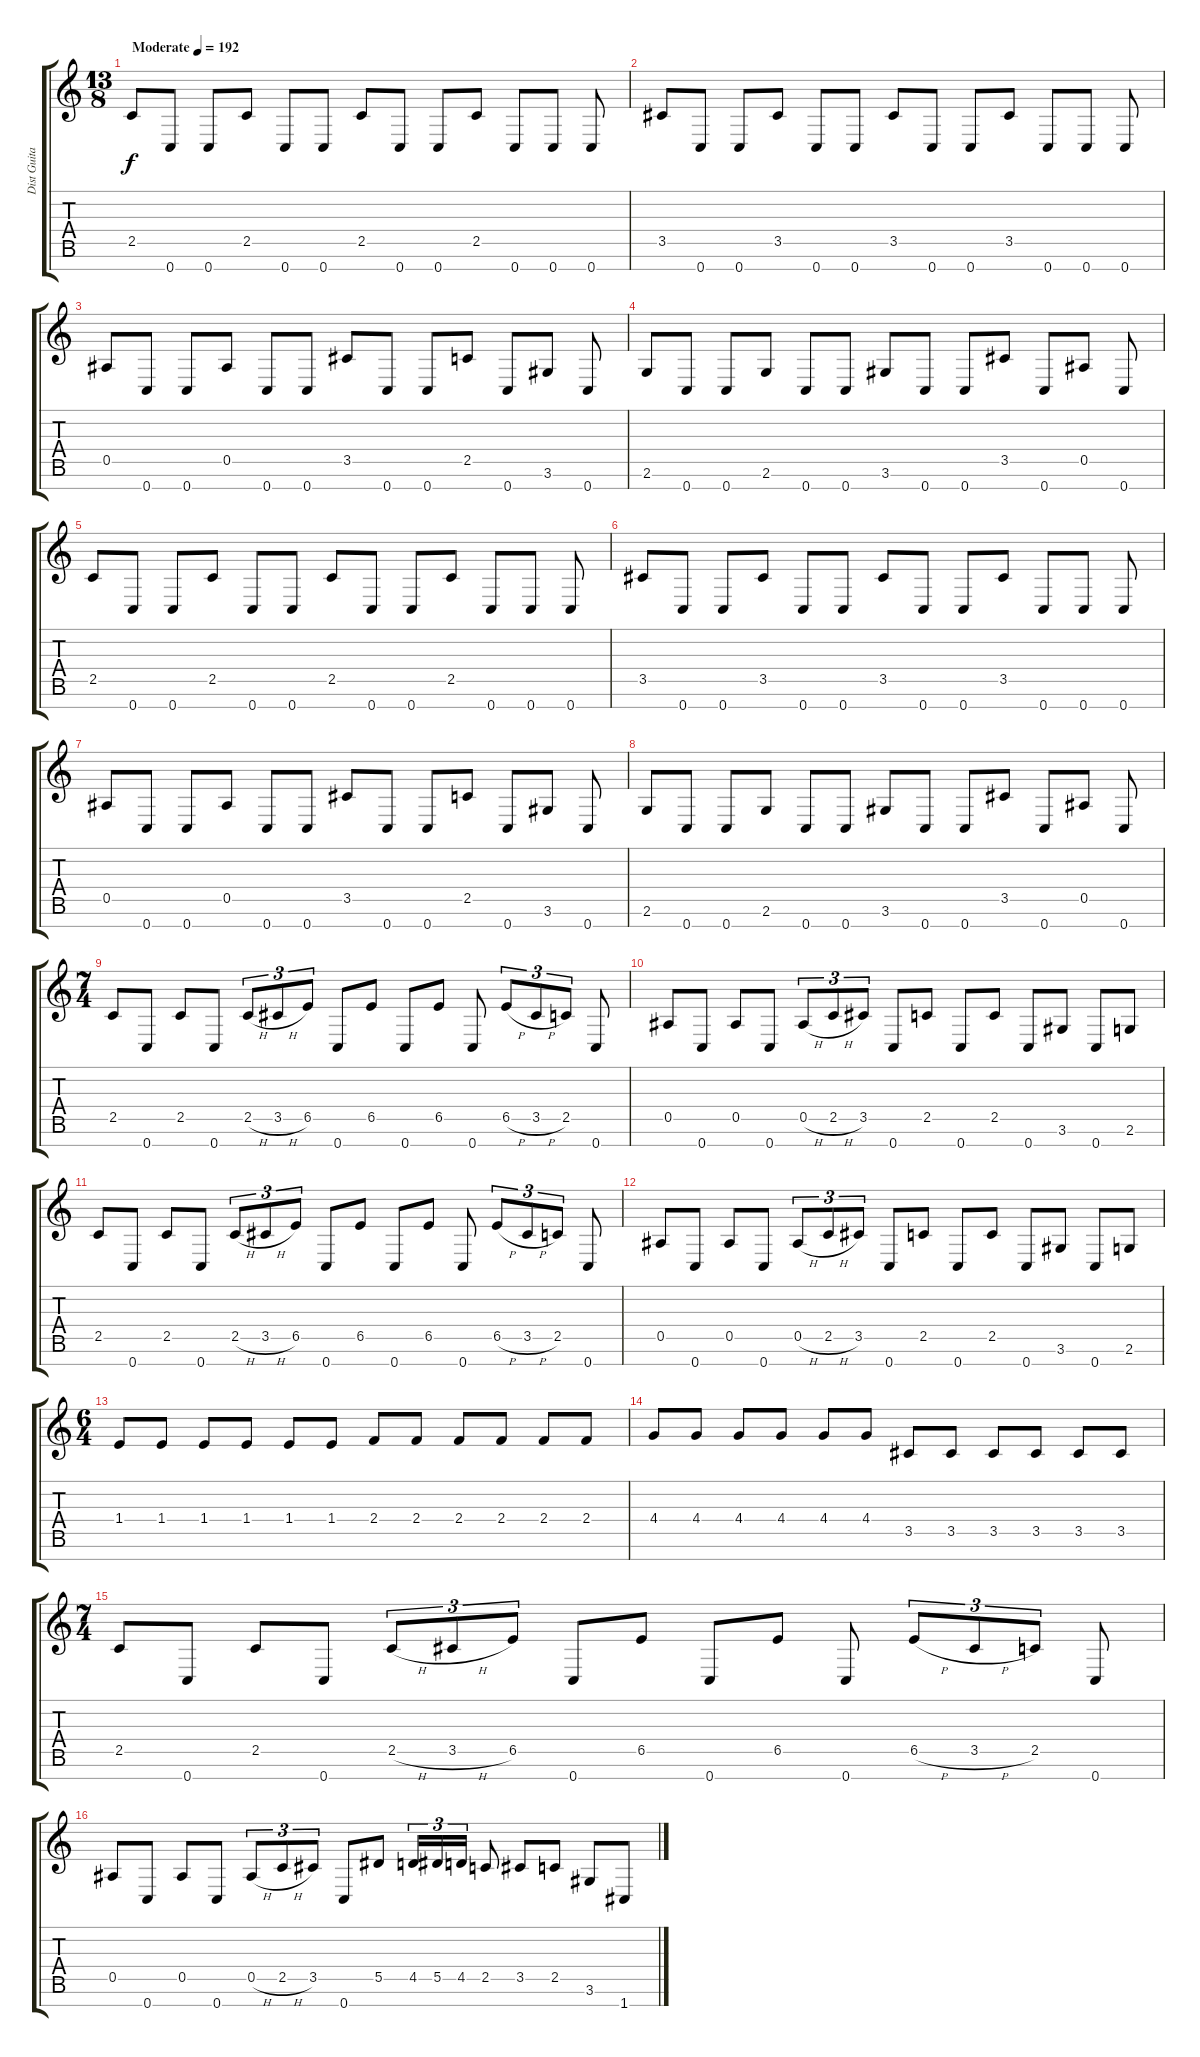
\track ("Dist Guitar 1" "Dist Guita") {instrument distortionguitar}
\staff {score tabs}
\tuning (F4 C4 G3 Eb3 Bb2 F2 C2) {hide}
\ts (13 8)
\tempo (192 "Moderate")
\clef g2
\ks c
2.5.8{dy f instrument distortionguitar} 0.7.8 0.7.8 2.5.8 0.7.8 0.7.8 2.5.8 0.7.8 0.7.8 2.5.8 0.7.8 0.7.8 0.7.8 |
3.5.8 0.7.8 0.7.8 3.5.8 0.7.8 0.7.8 3.5.8 0.7.8 0.7.8 3.5.8 0.7.8 0.7.8 0.7.8 |
0.5.8 0.7.8 0.7.8 0.5.8 0.7.8 0.7.8 3.5.8 0.7.8 0.7.8 2.5.8 0.7.8 3.6.8 0.7.8 |
2.6.8 0.7.8 0.7.8 2.6.8 0.7.8 0.7.8 3.6.8 0.7.8 0.7.8 3.5.8 0.7.8 0.5.8 0.7.8 |
2.5.8 0.7.8 0.7.8 2.5.8 0.7.8 0.7.8 2.5.8 0.7.8 0.7.8 2.5.8 0.7.8 0.7.8 0.7.8 |
3.5.8 0.7.8 0.7.8 3.5.8 0.7.8 0.7.8 3.5.8 0.7.8 0.7.8 3.5.8 0.7.8 0.7.8 0.7.8 |
0.5.8 0.7.8 0.7.8 0.5.8 0.7.8 0.7.8 3.5.8 0.7.8 0.7.8 2.5.8 0.7.8 3.6.8 0.7.8 |
2.6.8 0.7.8 0.7.8 2.6.8 0.7.8 0.7.8 3.6.8 0.7.8 0.7.8 3.5.8 0.7.8 0.5.8 0.7.8 |
\ts (7 4)
2.5.8 0.7.8 2.5.8 0.7.8 2.5{h}.8{tu (3 2)} 3.5{h}.8{tu (3 2)} 6.5.8{tu (3 2)} 0.7.8 6.5.8 0.7.8 6.5.8 0.7.8 6.5{h}.8{tu (3 2)} 3.5{h}.8{tu (3 2)} 2.5.8{tu (3 2)} 0.7.8 |
0.5.8 0.7.8 0.5.8 0.7.8 0.5{h}.8{tu (3 2)} 2.5{h}.8{tu (3 2)} 3.5.8{tu (3 2)} 0.7.8 2.5.8 0.7.8 2.5.8 0.7.8 3.6.8 0.7.8 2.6.8 |
2.5.8 0.7.8 2.5.8 0.7.8 2.5{h}.8{tu (3 2)} 3.5{h}.8{tu (3 2)} 6.5.8{tu (3 2)} 0.7.8 6.5.8 0.7.8 6.5.8 0.7.8 6.5{h}.8{tu (3 2)} 3.5{h}.8{tu (3 2)} 2.5.8{tu (3 2)} 0.7.8 |
0.5.8 0.7.8 0.5.8 0.7.8 0.5{h}.8{tu (3 2)} 2.5{h}.8{tu (3 2)} 3.5.8{tu (3 2)} 0.7.8 2.5.8 0.7.8 2.5.8 0.7.8 3.6.8 0.7.8 2.6.8 |
\ts (6 4)
1.4.8 1.4.8 1.4.8 1.4.8 1.4.8 1.4.8 2.4.8 2.4.8 2.4.8 2.4.8 2.4.8 2.4.8 |
4.4.8 4.4.8 4.4.8 4.4.8 4.4.8 4.4.8 3.5.8 3.5.8 3.5.8 3.5.8 3.5.8 3.5.8 |
\ts (7 4)
2.5.8 0.7.8 2.5.8 0.7.8 2.5{h}.8{tu (3 2)} 3.5{h}.8{tu (3 2)} 6.5.8{tu (3 2)} 0.7.8 6.5.8 0.7.8 6.5.8 0.7.8 6.5{h}.8{tu (3 2)} 3.5{h}.8{tu (3 2)} 2.5.8{tu (3 2)} 0.7.8 |
0.5.8 0.7.8 0.5.8 0.7.8 0.5{h}.8{tu (3 2)} 2.5{h}.8{tu (3 2)} 3.5.8{tu (3 2)} 0.7.8 5.5.8 4.5.16{tu (3 2)} 5.5.16{tu (3 2)} 4.5.16{tu (3 2)} 2.5.8 3.5.8 2.5.8 3.6.8 1.7.8
